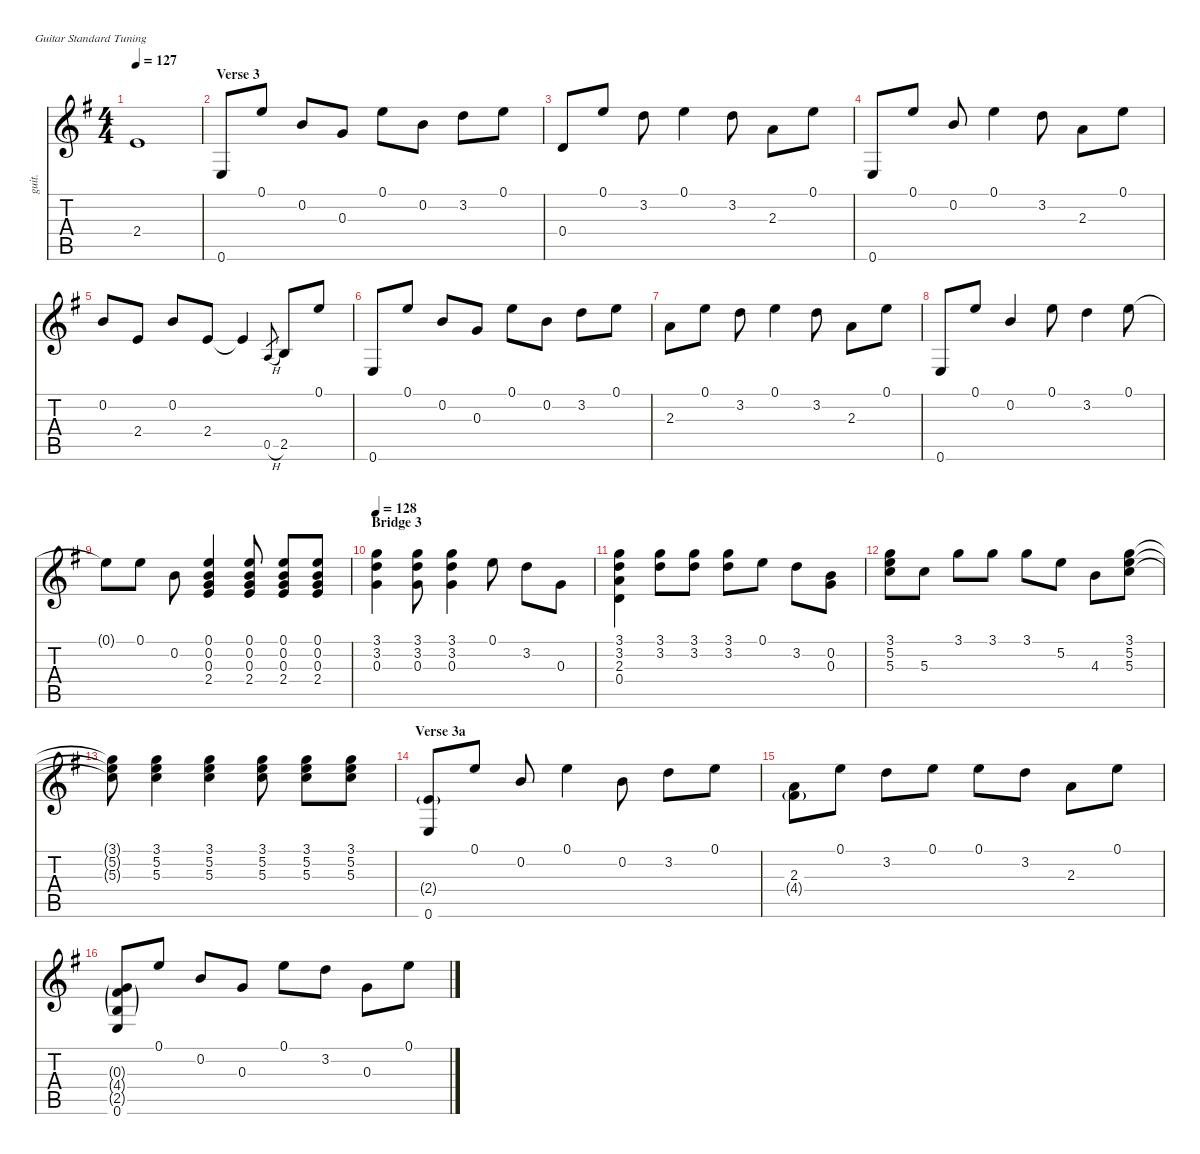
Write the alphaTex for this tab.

\defaultSystemsLayout 4
\hideDynamics
\bracketExtendMode nobrackets
\otherSystemsTrackNameOrientation horizontal
\track ("Gtrs 1,2 comb." "guit.") {defaultSystemsLayout 8 mute instrument electricguitarclean}
\staff {score tabs}
\tuning (E4 B3 G3 D3 A2 E2)
\ts (4 4)
\tempo 127
\clef g2
\ks eminor
2.4{acc forcenatural}.1{dy f beam Up} |
\section ("" "Verse 3")
0.6{acc forcenatural}.8{beam Up} 0.1{acc forcenatural}.8{beam Up} 0.2{acc forcenatural}.8{beam Up} 0.3{acc forcenatural}.8{beam Up} 0.1{acc forcenatural}.8{beam Down} 0.2{acc forcenatural}.8{beam Down} 3.2{acc forcenatural}.8{beam Down} 0.1{acc forcenatural}.8{beam Down} |
0.4{acc forcenatural}.8{beam Up} 0.1{acc forcenatural}.8{beam Up} 3.2{acc forcenatural}.8{beam Down} 0.1{acc forcenatural}.4{beam Down} 3.2{acc forcenatural}.8{beam Down} 2.3{acc forcenatural}.8{beam Down} 0.1{acc forcenatural}.8{beam Down} |
0.6{acc forcenatural}.8{beam Up} 0.1{acc forcenatural}.8{beam Up} 0.2{acc forcenatural}.8{beam Up} 0.1{acc forcenatural}.4{beam Down} 3.2{acc forcenatural}.8{beam Down} 2.3{acc forcenatural}.8{beam Down} 0.1{acc forcenatural}.8{beam Down} |
0.2{acc forcenatural}.8{beam Up} 2.4{acc forcenatural}.8{beam Up} 0.2{acc forcenatural}.8{beam Up} 2.4{acc forcenatural}.8{beam Up} 2.4{t acc forcenatural}.4{beam Up} 0.5{h acc forcenatural}.8{gr dy mf beam Up} 2.5{acc forcenatural}.8{dy f beam Up} 0.1{acc forcenatural}.8{beam Up} |
0.6{acc forcenatural}.8{beam Up} 0.1{acc forcenatural}.8{beam Up} 0.2{acc forcenatural}.8{beam Up} 0.3{acc forcenatural}.8{beam Up} 0.1{acc forcenatural}.8{beam Down} 0.2{acc forcenatural}.8{beam Down} 3.2{acc forcenatural}.8{beam Down} 0.1{acc forcenatural}.8{beam Down} |
2.3{acc forcenatural}.8{beam Down} 0.1{acc forcenatural}.8{beam Down} 3.2{acc forcenatural}.8{beam Down} 0.1{acc forcenatural}.4{beam Down} 3.2{acc forcenatural}.8{beam Down} 2.3{acc forcenatural}.8{beam Down} 0.1{acc forcenatural}.8{beam Down} |
0.6{acc forcenatural}.8{beam Up} 0.1{acc forcenatural}.8{beam Up} 0.2{acc forcenatural}.4{beam Up} 0.1{acc forcenatural}.8{beam Down} 3.2{acc forcenatural}.4{beam Down} 0.1{acc forcenatural}.8{beam Down} |
0.1{t acc forcenatural}.8{beam Down} 0.1{acc forcenatural}.8{beam Down} 0.2{acc forcenatural}.8{beam Down} (0.1{acc forcenatural} 0.2{acc forcenatural} 0.3{acc forcenatural} 2.4{acc forcenatural}).4{dy mf beam Up} (0.1{acc forcenatural} 0.2{acc forcenatural} 0.3{acc forcenatural} 2.4{acc forcenatural}).8{dy f beam Up} (0.1{acc forcenatural} 0.2{acc forcenatural} 0.3{acc forcenatural} 2.4{acc forcenatural}).8{beam Up} (0.1{acc forcenatural} 0.2{acc forcenatural} 0.3{acc forcenatural} 2.4{acc forcenatural}).8{beam Up} |
\section ("" "Bridge 3")
\tempo 128
(3.1{acc forcenatural} 3.2{acc forcenatural} 0.3{acc forcenatural}).4{dy ff beam Down} (3.1{acc forcenatural} 3.2{acc forcenatural} 0.3{acc forcenatural}).8{dy mp beam Down} (3.1{acc forcenatural} 3.2{acc forcenatural} 0.3{acc forcenatural}).4{dy f beam Down} 0.1{acc forcenatural}.8{dy ff beam Down} 3.2{acc forcenatural}.8{dy f beam Down} 0.3{acc forcenatural}.8{dy mp beam Down} |
(3.1{acc forcenatural} 3.2{acc forcenatural} 2.3{acc forcenatural} 0.4{acc forcenatural}).4{dy f beam Down} (3.1{acc forcenatural} 3.2{acc forcenatural}).8{dy mf beam Down} (3.1{acc forcenatural} 3.2{acc forcenatural}).8{dy mp beam Down} (3.1{acc forcenatural} 3.2{acc forcenatural}).8{dy f beam Down} 0.1{acc forcenatural}.8{dy mf beam Down} 3.2{acc forcenatural}.8{dy ff beam Down} (0.2{acc forcenatural} 0.3{acc forcenatural}).8{dy mp beam Down} |
(3.1{acc forcenatural} 5.2{acc forcenatural} 5.3{acc forcenatural}).8{dy fff beam Down} 5.3{acc forcenatural}.8{dy ff beam Down} 3.1{acc forcenatural}.8{dy mp beam Down} 3.1{acc forcenatural}.8{dy mf beam Down} 3.1{acc forcenatural}.8{dy f beam Down} 5.2{acc forcenatural}.8{beam Down} 4.3{acc forcenatural}.8{beam Down} (3.1{acc forcenatural} 5.2{acc forcenatural} 5.3{acc forcenatural}).8{beam Down} |
(3.1{t acc forcenatural} 5.2{t acc forcenatural} 5.3{t acc forcenatural}).8{beam Down} (3.1{acc forcenatural} 5.2{acc forcenatural} 5.3{acc forcenatural}).4{dy mp beam Down} (3.1{acc forcenatural} 5.2{acc forcenatural} 5.3{acc forcenatural}).4{dy f beam Down} (3.1{acc forcenatural} 5.2{acc forcenatural} 5.3{acc forcenatural}).8{dy mf beam Down} (3.1{acc forcenatural} 5.2{acc forcenatural} 5.3{acc forcenatural}).8{dy mp beam Down} (3.1{acc forcenatural} 5.2{acc forcenatural} 5.3{acc forcenatural}).8{dy f beam Down} |
\section ("" "Verse 3a")
(0.6{acc forcenatural} 2.4{g acc forcenatural}).8{beam Up} 0.1{acc forcenatural}.8{beam Up} 0.2{acc forcenatural}.8{beam Up} 0.1{acc forcenatural}.4{beam Down} 0.2{acc forcenatural}.8{beam Down} 3.2{acc forcenatural}.8{beam Down} 0.1{acc forcenatural}.8{beam Down} |
(2.3{acc forcenatural} 4.4{g acc #}).8{beam Down} 0.1{acc forcenatural}.8{beam Down} 3.2{acc forcenatural}.8{beam Down} 0.1{acc forcenatural}.8{beam Down} 0.1{acc forcenatural}.8{beam Down} 3.2{acc forcenatural}.8{beam Down} 2.3{acc forcenatural}.8{beam Down} 0.1{acc forcenatural}.8{beam Down} |
(0.6{acc forcenatural} 2.5{g acc forcenatural} 4.4{g acc #} 0.3{g acc forcenatural}).8{beam Up} 0.1{acc forcenatural}.8{beam Up} 0.2{acc forcenatural}.8{beam Up} 0.3{acc forcenatural}.8{beam Up} 0.1{acc forcenatural}.8{beam Down} 3.2{acc forcenatural}.8{beam Down} 0.3{acc forcenatural}.8{beam Down} 0.1{acc forcenatural}.8{beam Down}
